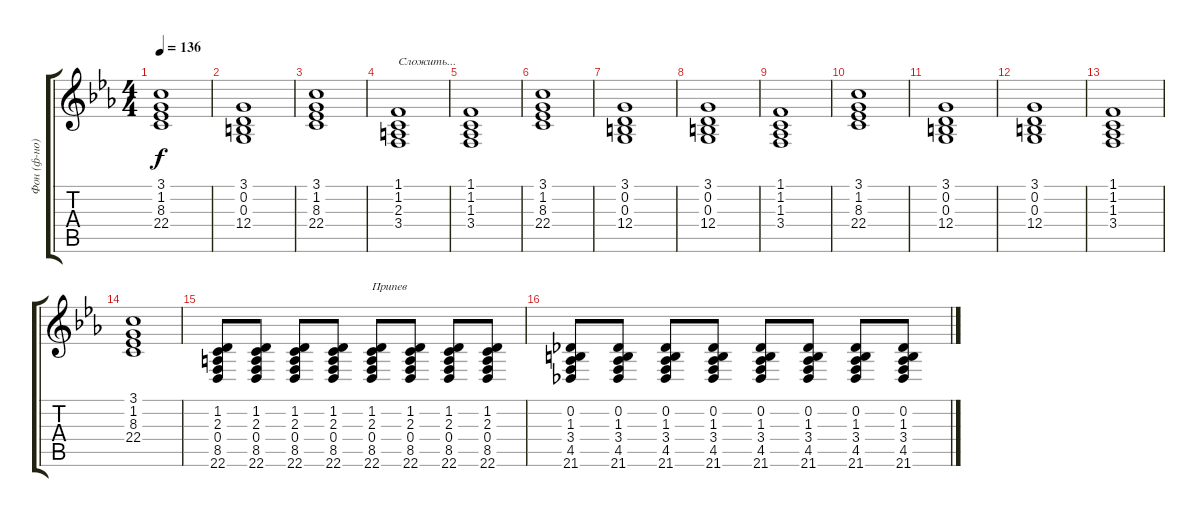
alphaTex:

\track ("Фон (ф-но)" "Фон (ф-но)") {instrument electricpiano1}
\staff {score tabs}
\tuning (E4 B3 G3 D3 A2 E2) {hide}
\ts (4 4)
\tempo 136
\clef g2
\ks cminor
(3.1 1.2 8.3 22.4).1{dy f} |
(3.1 0.2 0.3 12.4).1 |
(3.1 1.2 8.3 22.4).1 |
(1.1 1.2 2.3 3.4).1{txt "Сложить..."} |
(1.1 1.2 1.3 3.4).1 |
(3.1 1.2 8.3 22.4).1 |
(3.1 0.2 0.3 12.4).1 |
(3.1 0.2 0.3 12.4).1 |
(1.1 1.2 1.3 3.4).1 |
(3.1 1.2 8.3 22.4).1 |
(3.1 0.2 0.3 12.4).1 |
(3.1 0.2 0.3 12.4).1 |
(1.1 1.2 1.3 3.4).1 |
(3.1 1.2 8.3 22.4).1 |
(1.2 2.3 0.4 8.5 22.6).8 (1.2 2.3 0.4 8.5 22.6).8 (1.2 2.3 0.4 8.5 22.6).8 (1.2 2.3 0.4 8.5 22.6).8 (1.2 2.3 0.4 8.5 22.6).8{txt "Припев"} (1.2 2.3 0.4 8.5 22.6).8 (1.2 2.3 0.4 8.5 22.6).8 (1.2 2.3 0.4 8.5 22.6).8 |
(0.2 1.3 3.4 4.5 21.6).8 (0.2 1.3 3.4 4.5 21.6).8 (0.2 1.3 3.4 4.5 21.6).8 (0.2 1.3 3.4 4.5 21.6).8 (0.2 1.3 3.4 4.5 21.6).8 (0.2 1.3 3.4 4.5 21.6).8 (0.2 1.3 3.4 4.5 21.6).8 (0.2 1.3 3.4 4.5 21.6).8
